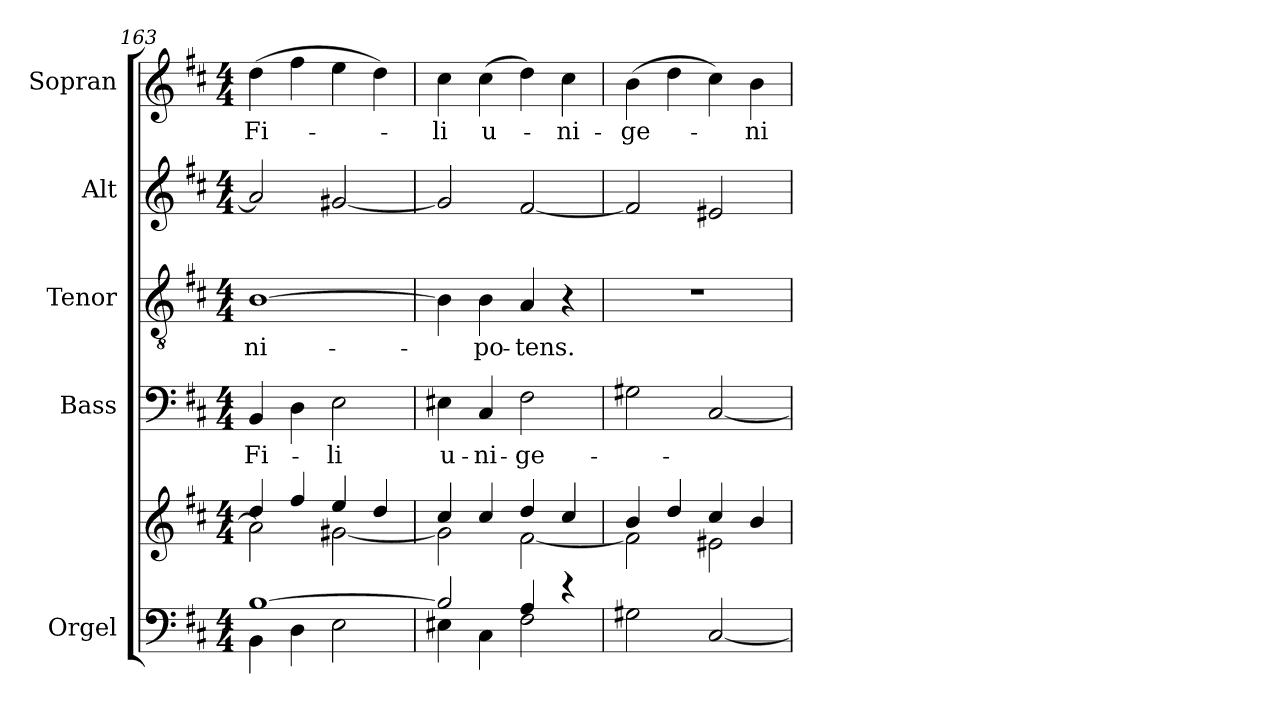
**kern	**kern	**kern	**text	**kern	**text	**kern	**kern	**text
*part5	*part5	*part4	*part4	*part3	*part3	*part2	*part1	*part1
*staff6	*staff5	*staff4	*staff4	*staff3	*staff3	*staff2	*staff1	*staff1
*I"Orgel	*	*I"Bass	*	*I"Tenor	*	*I"Alt	*I"Sopran	*
*I'Org.	*	*I'B	*	*I'T	*	*I'A	*I'S	*
*clefF4	*clefG2	*clefF4	*	*clefGv2	*	*clefG2	*clefG2	*
*k[f#c#]	*k[f#c#]	*k[f#c#]	*	*k[f#c#]	*	*k[f#c#]	*k[f#c#]	*
*D:	*D:	*D:	*	*D:	*	*D:	*D:	*
*M4/4	*M4/4	*M4/4	*	*M4/4	*	*M4/4	*M4/4	*
=163	=163	=163	=163	=163	=163	=163	=163	=163
*^	*^	*	*	*	*	*	*	*
!	!	!	!	!	!LO:LY:b	!	!LO:LY:b	!	!	!LO:LY:b
[>1B	4BB\	4dd/	2a\]	4BB/	Fi-	[1B	-ni-	2a/]	(>4dd\	Fi-
.	4D\	4ff#/	.	4D\	.	.	.	.	4ff#\	.
!	!	!	!	!	!LO:LY:b	!	!	!	!	!
.	2E\	4ee/	[<2g#X\	2E\	-li	.	.	[2g#X/	4ee\	.
.	.	4dd/	.	.	.	.	.	.	4dd\)	.
=164	=164	=164	=164	=164	=164	=164	=164	=164	=164	=164
!	!	!	!	!	!LO:LY:b	!	!	!	!	!LO:LY:b
2B/]	4E#X\	4cc#/	2g#\]	4E#X\	u-	4B\]	.	2g#/]	4cc#\	-li
!	!	!	!	!	!LO:LY:b	!	!LO:LY:b	!	!	!LO:LY:b
.	4C#\	4cc#/	.	4C#/	-ni-	4B\	-po-	.	(>4cc#\	u-
!	!	!	!	!	!LO:LY:b	!	!LO:LY:b	!	!	!
4A/	2F#\	4dd/	[<2f#\	2F#\	-ge-	4A/	-tens.	[2f#/	4dd\)	.
!	!	!	!	!	!	!	!	!	!	!LO:LY:b
4r	.	4cc#/	.	.	.	4r	.	.	4cc#\	-ni-
*v	*v	*	*	*	*	*	*	*	*	*
=165	=165	=165	=165	=165	=165	=165	=165	=165	=165
!	!	!	!	!	!	!	!	!	!LO:LY:b
2G#X\	4b/	2f#\]	2G#X\	.	1r	.	2f#/]	(>4b\	-ge-
.	4dd/	.	.	.	.	.	.	4dd\	.
[2C#/	4cc#/	2e#X\	[2C#/	.	.	.	2e#X/	4cc#\)	.
!	!	!	!	!	!	!	!	!	!LO:LY:b
.	4b/	.	.	.	.	.	.	4b\	-ni-
*	*v	*v	*	*	*	*	*	*	*
=	=	=	=	=	=	=	=	=
*-	*-	*-	*-	*-	*-	*-	*-	*-
